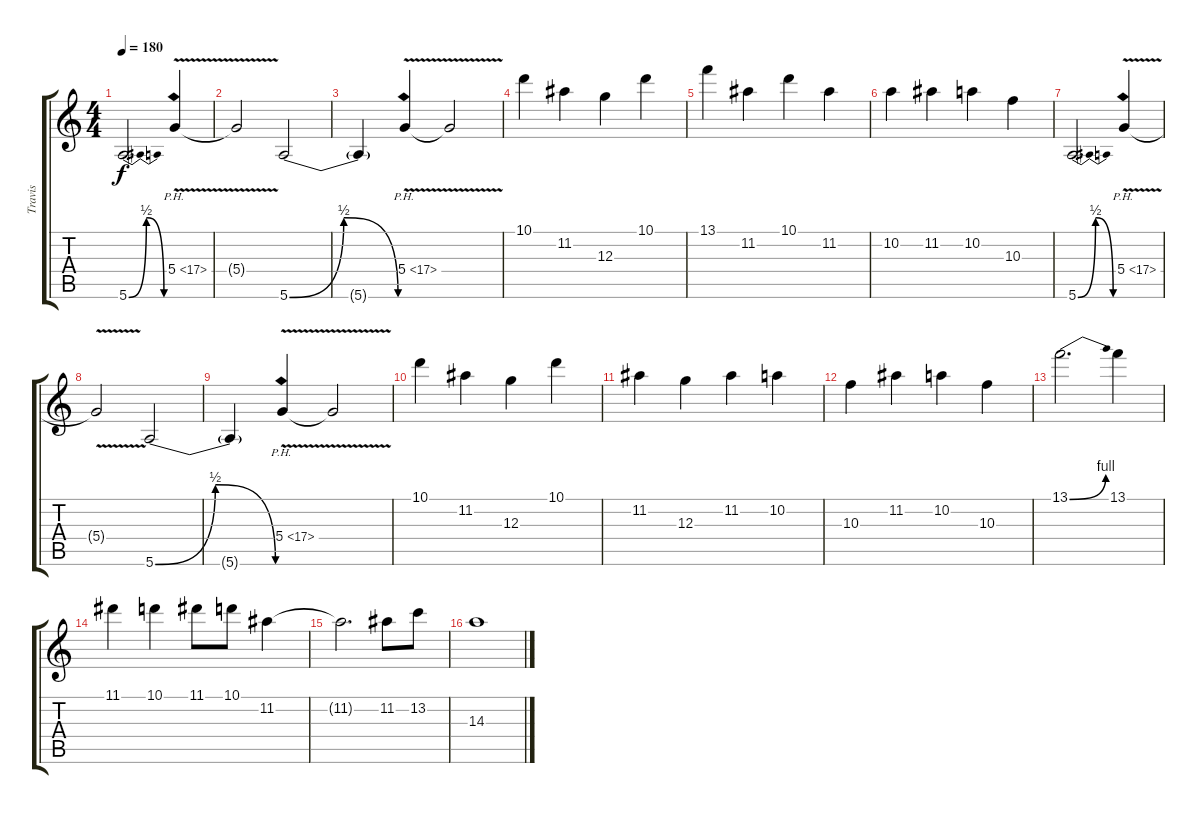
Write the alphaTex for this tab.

\track ("Travis" "Travis") {instrument distortionguitar}
\staff {score tabs}
\tuning (E4 B3 G3 D3 A2 E2) {hide}
\ts (4 4)
\tempo 180
\clef g2
\ks c
5.6{be (bendrelease 0 0 30 2 30 2 60 0)}.2{d dy f} 5.4{ph 12 v}.4 |
5.4{t}.2 5.6{be (bendrelease 0 0 30 2 30 2 60 0)}.2 |
5.6{t}.4 5.4{ph 12 v}.4 5.4{t}.2 |
10.1.4 11.2.4 12.3.4 10.1.4 |
13.1.4 11.2.4 10.1.4 11.2.4 |
10.2.4 11.2.4 10.2.4 10.3.4 |
5.6{be (bendrelease 0 0 30 2 30 2 60 0)}.2{d} 5.4{ph 12 v}.4 |
5.4{t}.2 5.6{be (bendrelease 0 0 30 2 30 2 60 0)}.2 |
5.6{t}.4 5.4{ph 12 v}.4 5.4{t}.2 |
10.1.4 11.2.4 12.3.4 10.1.4 |
11.2.4 12.3.4 11.2.4 10.2.4 |
10.3.4 11.2.4 10.2.4 10.3.4 |
13.1{be (bend 0 0 60 4)}.2{d} 13.1.4 |
11.1.4 10.1.4 11.1.8 10.1.8 11.2.4 |
11.2{t}.2{d} 11.2.8 13.2.8 |
14.3.1
